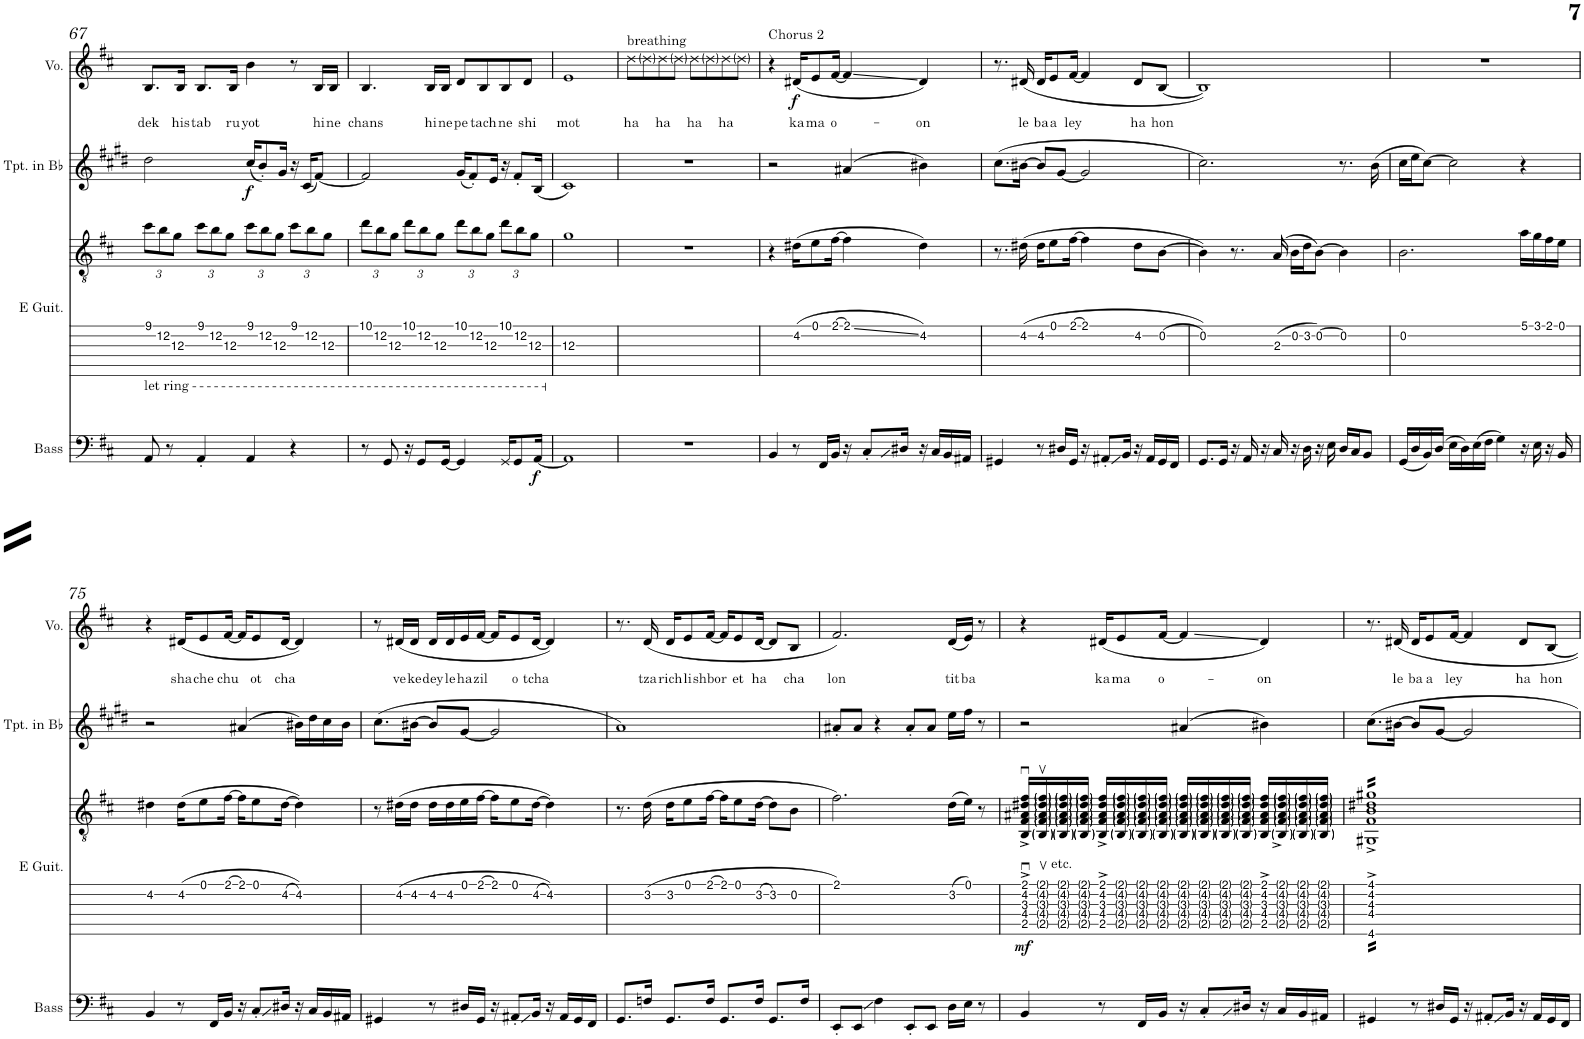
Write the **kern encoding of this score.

**kern	**dynam	**kern	**kern	**dynam	**kern	**dynam	**kern	**text	**dynam
*part4	*part4	*part3	*part3	*part3	*part2	*part2	*part1	*part1	*part1
*staff5	*staff5	*staff4	*staff3	*staff3/4	*staff2	*staff2	*staff1	*staff1	*staff1
*I"Acoustic Bass	*	*I"Electric Guitar	*	*	*I"Trumpet in Bb	*	*I"Voice	*	*
*I'Bass	*	*I'E Guit.	*	*	*I'Tpt. in Bb	*	*I'Vo.	*	*
!!LO:PB:g=z
*clefF4	*	*	*clefGv2	*	*clefG2	*	*clefG2	*	*
*Trd7c12	*	*	*	*	*Trd1c2	*	*	*	*
*k[f#c#]	*	*k[f#c#]	*k[f#c#]	*	*k[f#c#g#d#]	*	*k[f#c#]	*	*
*M4/4	*	*M4/4	*M4/4	*	*M4/4	*	*M4/4	*	*
*	*	*Xbrackettup	*Xbrackettup	*	*	*	*	*	*
=67	=67	=67	=67	=67	=67	=67	=67	=67	=67
!	!	!LO:TX:b:t=let ring	!	!	!	!	!	!	!
!	!	!	!	!	!	!	!	!LO:LY:b	!
8AA/	.	12cc#L	12cc#\L	.	2dd#\	.	8.B/L	dek	.
.	.	12b	12b\	.	.	.	.	.	.
8r	.	.	.	.	.	.	.	.	.
.	.	12gJ	12g\J	.	.	.	.	.	.
!	!	!	!	!	!	!	!	!LO:LY:b	!
.	.	.	.	.	.	.	16B/Jk	his	.
!	!	!	!	!	!	!	!	!LO:LY:b	!
4AA'/	.	12cc#L	12cc#\L	.	.	.	8.B/L	tab	.
.	.	12b	12b\	.	.	.	.	.	.
.	.	12gJ	12g\J	.	.	.	.	.	.
!	!	!	!	!	!	!	!	!LO:LY:b	!
.	.	.	.	.	.	.	16B/Jk	ru	.
!	!	!	!	!	!	!LO:DY:b	!	!LO:LY:b	!
4AA/	.	12cc#L	12cc#\L	.	(16cc#/KL	f	4b\	yot	.
.	.	.	.	.	8b'/)	.	.	.	.
.	.	12b	12b\	.	.	.	.	.	.
.	.	12gJ	12g\J	.	.	.	.	.	.
.	.	.	.	.	16g#/Jk	.	.	.	.
4r	.	12cc#L	12cc#\L	.	16r	.	8r	.	.
.	.	.	.	.	(16c#/KL	.	.	.	.
.	.	12b	12b\	.	.	.	.	.	.
!	!	!	!	!	!	!	!	!LO:LY:b	!
.	.	.	.	.	[8f#/J)	.	16B/LL	hi	.
.	.	12gJ	12g\J	.	.	.	.	.	.
!	!	!	!	!	!	!	!	!LO:LY:b	!
.	.	.	.	.	.	.	16B/JJ	ne	.
=68	=68	=68	=68	=68	=68	=68	=68	=68	=68
!	!	!	!	!	!	!	!	!LO:LY:b	!
8r	.	12ddL	12dd\L	.	2f#/]	.	4.B/	chans	.
.	.	12b	12b\	.	.	.	.	.	.
8GG/	.	.	.	.	.	.	.	.	.
.	.	12gJ	12g\J	.	.	.	.	.	.
16r	.	12ddL	12dd\L	.	.	.	.	.	.
8GG/L	.	.	.	.	.	.	.	.	.
.	.	12b	12b\	.	.	.	.	.	.
!	!	!	!	!	!	!	!	!LO:LY:b	!
.	.	.	.	.	.	.	16B/LL	hi	.
.	.	12gJ	12g\J	.	.	.	.	.	.
!	!	!	!	!	!	!	!	!LO:LY:b	!
[16GG/Jk	.	.	.	.	.	.	16B/JJ	ne	.
!	!	!	!	!	!	!	!	!LO:LY:b	!
4GG/]	.	12ddL	12dd\L	.	(16g#/KL	.	8d/L	pe	.
.	.	.	.	.	8f#'/)	.	.	.	.
.	.	12b	12b\	.	.	.	.	.	.
!	!	!	!	!	!	!	!	!LO:LY:b	!
.	.	.	.	.	.	.	8B/	tach	.
.	.	12gJ	12g\J	.	.	.	.	.	.
.	.	.	.	.	16e/Jk	.	.	.	.
!	!	!	!	!	!	!	!	!LO:LY:b	!
16GG/KL	.	12ddL	12dd\L	.	16r	.	8B/	ne	.
8GG/	.	.	.	.	8f#'/L	.	.	.	.
.	.	12b	12b\	.	.	.	.	.	.
!	!	!	!	!	!	!	!	!LO:LY:b	!
.	.	.	.	.	.	.	8d/J	shi	.
.	.	12gJ	12g\J	.	.	.	.	.	.
!	!LO:DY:b	!	!	!	!	!	!	!	!
[16AA/Jk	f	.	.	.	(16B/Jk	.	.	.	.
=69	=69	=69	=69	=69	=69	=69	=69	=69	=69
!	!	!	!	!	!	!	!	!LO:LY:b	!
1AA]	.	1g	1g	.	1c#)	.	1e	mot	.
=70	=70	=70	=70	=70	=70	=70	=70	=70	=70
!	!	!	!	!	!	!	!LO:TX:a:t=breathing	!	!
!	!	!	!	!	!	!	!	!LO:LY:b	!
1r	.	1r	1r	.	1r	.	8dd\L	ha	.
.	.	.	.	.	.	.	8dd\	.	.
!	!	!	!	!	!	!	!	!LO:LY:b	!
.	.	.	.	.	.	.	8dd\	ha	.
.	.	.	.	.	.	.	8dd\J	.	.
!	!	!	!	!	!	!	!	!LO:LY:b	!
.	.	.	.	.	.	.	8dd\L	ha	.
.	.	.	.	.	.	.	8dd\	.	.
!	!	!	!	!	!	!	!	!LO:LY:b	!
.	.	.	.	.	.	.	8dd\	ha	.
.	.	.	.	.	.	.	8dd\J	.	.
=71	=71	=71	=71	=71	=71	=71	=71	=71	=71
!	!	!	!	!	!	!	!LO:TX:a:t=Chorus 2	!	!
4BB/	.	4r	4r	.	2r	.	4r	.	.
!	!	!	!	!	!	!	!	!LO:LY:b	!LO:DY:b
8r	.	16d#XKL	(16d#X\KL	.	.	.	(16d#X/KL	ka	f
!	!	!	!	!	!	!	!	!LO:LY:b	!
.	.	8e	8e\	.	.	.	8e/	ma	.
16FF#/LL	.	.	.	.	.	.	.	.	.
!	!	!	!	!	!	!	!	!LO:LY:b	!
16BB/JJ	.	[16f#Jk	[16f#\Jk	.	.	.	[16f#/Jk	o-	.
16r	.	4f#]	4f#\]	.	(4a#X/	.	4f#/]	.	.
8C#'/L	.	.	.	.	.	.	.	.	.
16D#X/Jk	.	.	.	.	.	.	.	.	.
!	!	!	!	!	!	!	!	!LO:LY:b	!
16r	.	4d#	4d#\)	.	4b#X\)	.	4d#/)	-on	.
16C#/LL	.	.	.	.	.	.	.	.	.
16BB/	.	.	.	.	.	.	.	.	.
16AA#X/JJ	.	.	.	.	.	.	.	.	.
=72	=72	=72	=72	=72	=72	=72	=72	=72	=72
4GG#X/	.	8.r	8.r	.	(8.cc#\L	.	8.r	.	.
!	!	!	!	!	!	!	!	!LO:LY:b	!
.	.	16d#X	(16d#X\	.	[16b#X\Jk	.	(16d#X/	le	.
!	!	!	!	!	!	!	!	!LO:LY:b	!
8r	.	16d#KL	16d#\KL	.	8b#/L]	.	16d#/KL	ba	.
!	!	!	!	!	!	!	!	!LO:LY:b	!
.	.	8e	8e\	.	.	.	8e/	a	.
16D#X/LL	.	.	.	.	[8g#/J	.	.	.	.
!	!	!	!	!	!	!	!	!LO:LY:b	!
16GG#/JJ	.	[16f#Jk	[16f#\Jk	.	.	.	[16f#/Jk	ley	.
16r	.	4f#]	4f#\]	.	2g#/]	.	4f#/]	.	.
8AA#X'/L	.	.	.	.	.	.	.	.	.
16BB/Jk	.	.	.	.	.	.	.	.	.
!	!	!	!	!	!	!	!	!LO:LY:b	!
16r	.	8d#L	8d#\L	.	.	.	8d#/L	ha	.
16AA#/LL	.	.	.	.	.	.	.	.	.
!	!	!	!	!	!	!	!	!LO:LY:b	!
16GG#/	.	[8BJ	[8B\J	.	.	.	[8B/J	hon	.
16FF#/JJ	.	.	.	.	.	.	.	.	.
=73	=73	=73	=73	=73	=73	=73	=73	=73	=73
8.GG/L	.	4B]	4B\])	.	2.cc#\)	.	1B])	.	.
16GG/Jk	.	.	.	.	.	.	.	.	.
16r	.	8.r	8.r	.	.	.	.	.	.
16AA/	.	.	.	.	.	.	.	.	.
16r	.	.	.	.	.	.	.	.	.
16C#/	.	16A	(16A/	.	.	.	.	.	.
16r	.	16BLL	16B\LL	.	.	.	.	.	.
16D\	.	16dJ	16d\J	.	.	.	.	.	.
16r	.	[8BJ	[8B\J)	.	.	.	.	.	.
16E\	.	.	.	.	.	.	.	.	.
16D/LL	.	4B]	4B\]	.	8.r	.	.	.	.
16C#/J	.	.	.	.	.	.	.	.	.
8BB/J	.	.	.	.	.	.	.	.	.
.	.	.	.	.	(16b\	.	.	.	.
=74	=74	=74	=74	=74	=74	=74	=74	=74	=74
(16GG/LL	.	2.B	2.B\	.	16cc#\LL	.	1r	.	.
16D/	.	.	.	.	16ee\J	.	.	.	.
16BB/)	.	.	.	.	[8cc#\J)	.	.	.	.
(16D/JJ	.	.	.	.	.	.	.	.	.
16E\LL	.	.	.	.	2cc#\]	.	.	.	.
16D\)	.	.	.	.	.	.	.	.	.
(16E\	.	.	.	.	.	.	.	.	.
16F#\JJ	.	.	.	.	.	.	.	.	.
4G\)	.	.	.	.	.	.	.	.	.
16r	.	16aLL	16a\LL	.	4r	.	.	.	.
16E\	.	16gJ	16g\	.	.	.	.	.	.
16r	.	16f#L	16f#\	.	.	.	.	.	.
16BB/	.	16eJJ	16e\JJ	.	.	.	.	.	.
!!LO:LB:g=z
=75	=75	=75	=75	=75	=75	=75	=75	=75	=75
4BB/	.	4d#	4d#X\	.	2r	.	4r	.	.
!	!	!	!	!	!	!	!	!LO:LY:b	!
8r	.	16d#XKL	(16d#\KL	.	.	.	(16d#X/KL	sha	.
!	!	!	!	!	!	!	!	!LO:LY:b	!
.	.	8e	8e\	.	.	.	8e/	che	.
16FF#/LL	.	.	.	.	.	.	.	.	.
!	!	!	!	!	!	!	!	!LO:LY:b	!
16BB/JJ	.	[16f#Jk	[16f#\Jk	.	.	.	[16f#/Jk	chu	.
16r	.	16f#KL]	16f#\KL]	.	(4a#X/	.	16f#/KL]	.	.
!	!	!	!	!	!	!	!	!LO:LY:b	!
8C#'/L	.	8e	8e\	.	.	.	8e/	ot	.
!	!	!	!	!	!	!	!	!LO:LY:b	!
16D#X/Jk	.	[16d#Jk	[16d#\Jk	.	.	.	[16d#/Jk	cha	.
16r	.	4d#]	4d#\])	.	16b#X\LL)	.	4d#/])	.	.
16C#/LL	.	.	.	.	16dd#\	.	.	.	.
16BB/	.	.	.	.	16cc#\	.	.	.	.
16AA#X/JJ	.	.	.	.	16b#\JJ	.	.	.	.
=76	=76	=76	=76	=76	=76	=76	=76	=76	=76
4GG#X/	.	8r	8r	.	(8.cc#\L	.	8r	.	.
!	!	!	!	!	!	!	!	!LO:LY:b	!
.	.	16d#XLL	(16d#X\LL	.	.	.	(16d#X/LL	ve	.
!	!	!	!	!	!	!	!	!LO:LY:b	!
.	.	16d#JJ	16d#\JJ	.	[16b#X\Jk	.	16d#/JJ	ke	.
!	!	!	!	!	!	!	!	!LO:LY:b	!
8r	.	16d#LL	16d#\LL	.	8b#/L]	.	16d#/LL	dey	.
!	!	!	!	!	!	!	!	!LO:LY:b	!
.	.	16d#J	16d#\	.	.	.	16d#/	le	.
!	!	!	!	!	!	!	!	!LO:LY:b	!
16D#X/LL	.	16eL	16e\	.	[8g#/J	.	16e/	ha	.
!	!	!	!	!	!	!	!	!LO:LY:b	!
16GG#/JJ	.	[16f#JJ	[16f#\JJ	.	.	.	[16f#/JJ	zil	.
16r	.	16f#KL]	16f#\KL]	.	2g#/]	.	16f#/KL]	.	.
!	!	!	!	!	!	!	!	!LO:LY:b	!
8AA#X'/L	.	8e	8e\	.	.	.	8e/	o	.
!	!	!	!	!	!	!	!	!LO:LY:b	!
16BB/Jk	.	[16d#Jk	[16d#\Jk	.	.	.	[16d#/Jk	tcha	.
16r	.	4d#]	4d#\])	.	.	.	4d#/])	.	.
16AA#/LL	.	.	.	.	.	.	.	.	.
16GG#/	.	.	.	.	.	.	.	.	.
16FF#/JJ	.	.	.	.	.	.	.	.	.
=77	=77	=77	=77	=77	=77	=77	=77	=77	=77
8.GG/L	.	8.r	8.r	.	1a)	.	8.r	.	.
!	!	!	!	!	!	!	!	!LO:LY:b	!
16Fn/Jk	.	16d	(16d\	.	.	.	(16d/	tza	.
!	!	!	!	!	!	!	!	!LO:LY:b	!
8.GG/L	.	16dKL	16d\KL	.	.	.	16d/KL	rich	.
!	!	!	!	!	!	!	!	!LO:LY:b	!
.	.	8e	8e\	.	.	.	8e/	li	.
!	!	!	!	!	!	!	!	!LO:LY:b	!
16F/Jk	.	[16f#Jk	[16f#\Jk	.	.	.	[16f#/Jk	shbor	.
8.GG/L	.	16f#KL]	16f#\KL]	.	.	.	16f#/KL]	.	.
!	!	!	!	!	!	!	!	!LO:LY:b	!
.	.	8e	8e\	.	.	.	8e/	et	.
!	!	!	!	!	!	!	!	!LO:LY:b	!
16F/Jk	.	[16dJk	[16d\Jk	.	.	.	[16d/Jk	ha	.
8.GG/L	.	8dL]	8d\L]	.	.	.	8d/L]	.	.
!	!	!	!	!	!	!	!	!LO:LY:b	!
.	.	8BJ	8B\J	.	.	.	8B/J	cha	.
16F/Jk	.	.	.	.	.	.	.	.	.
=78	=78	=78	=78	=78	=78	=78	=78	=78	=78
!	!	!	!	!	!	!	!	!LO:LY:b	!
8EE'/L	.	2.f#	2.f#\)	.	8a#X'/L	.	2.f#/)	lon	.
8EE/J	.	.	.	.	8a#/J	.	.	.	.
4F#\	.	.	.	.	4r	.	.	.	.
8EE'/L	.	.	.	.	8a#'/L	.	.	.	.
8EE/J	.	.	.	.	8a#/J	.	.	.	.
!	!	!	!	!	!	!	!	!LO:LY:b	!
16D\LL	.	16dLL	(16d\LL	.	16ee\LL	.	(16d/LL	tit	.
!	!	!	!	!	!	!	!	!LO:LY:b	!
16E\JJ	.	16eJJ	16e\JJ)	.	16ff#\JJ	.	16e/JJ)	ba	.
8r	.	8r	8r	.	8r	.	8r	.	.
=79	=79	=79	=79	=79	=79	=79	=79	=79	=79
!	!	!	!	!LO:DY:b=2	!	!	!	!	!
4BB/	.	16BBu^\ 16F#u^\ 16A#u^\ 16d#u^\ 16f#u^\LL	16BB/u^ 16F#/u^ 16A#X/u^ 16d#X/u^ 16f#/u^LL	mf	2r	.	4r	.	.
.	.	16BBv\ 16F#v\ 16A#v\ 16d#v\ 16f#v\J	16BB/v 16F#/v 16A#/v 16d#/v 16f#/v	.	.	.	.	.	.
!	!	!LO:TX:a:t=etc.	!	!	!	!	!	!	!
.	.	16BB\ 16F#\ 16A#\ 16d#\ 16f#\L	16BB/ 16F#/ 16A#/ 16d#/ 16f#/	.	.	.	.	.	.
.	.	16BB\ 16F#\ 16A#\ 16d#\ 16f#\JJ	16BB/ 16F#/ 16A#/ 16d#/ 16f#/JJ	.	.	.	.	.	.
!	!	!	!	!	!	!	!	!LO:LY:b	!
8r	.	16BB^\ 16F#^\ 16A#^\ 16d#^\ 16f#^\LL	16BB/^ 16F#/^ 16A#/^ 16d#/^ 16f#/^LL	.	.	.	(16d#X/KL	ka	.
!	!	!	!	!	!	!	!	!LO:LY:b	!
.	.	16BB\ 16F#\ 16A#\ 16d#\ 16f#\J	16BB/ 16F#/ 16A#/ 16d#/ 16f#/	.	.	.	8e/	ma	.
16FF#/LL	.	16BB\ 16F#\ 16A#\ 16d#\ 16f#\L	16BB/ 16F#/ 16A#/ 16d#/ 16f#/	.	.	.	.	.	.
!	!	!	!	!	!	!	!	!LO:LY:b	!
16BB/JJ	.	16BB\ 16F#\ 16A#\ 16d#\ 16f#\JJ	16BB/ 16F#/ 16A#/ 16d#/ 16f#/JJ	.	.	.	[16f#/Jk	o-	.
16r	.	16BB\ 16F#\ 16A#\ 16d#\ 16f#\LL	16BB/ 16F#/ 16A#/ 16d#/ 16f#/LL	.	(4a#X/	.	4f#/]	.	.
8C#'/L	.	16BB\ 16F#\ 16A#\ 16d#\ 16f#\J	16BB/ 16F#/ 16A#/ 16d#/ 16f#/	.	.	.	.	.	.
.	.	16BB\ 16F#\ 16A#\ 16d#\ 16f#\L	16BB/ 16F#/ 16A#/ 16d#/ 16f#/	.	.	.	.	.	.
16D#X/Jk	.	16BB\ 16F#\ 16A#\ 16d#\ 16f#\JJ	16BB/ 16F#/ 16A#/ 16d#/ 16f#/JJ	.	.	.	.	.	.
!	!	!	!	!	!	!	!	!LO:LY:b	!
16r	.	16BB^\ 16F#^\ 16A#^\ 16d#^\ 16f#^\LL	16BB/^ 16F#/^ 16A#/^ 16d#/^ 16f#/^LL	.	4b#X\)	.	4d#/)	-on	.
16C#/LL	.	16BB\ 16F#\ 16A#\ 16d#\ 16f#\J	16BB/ 16F#/ 16A#/ 16d#/ 16f#/	.	.	.	.	.	.
16BB/	.	16BB\ 16F#\ 16A#\ 16d#\ 16f#\L	16BB/ 16F#/ 16A#/ 16d#/ 16f#/	.	.	.	.	.	.
16AA#X/JJ	.	16BB\ 16F#\ 16A#\ 16d#\ 16f#\JJ	16BB/ 16F#/ 16A#/ 16d#/ 16f#/JJ	.	.	.	.	.	.
=80	=80	=80	=80	=80	=80	=80	=80	=80	=80
*	*	*tremolo	*	*	*	*	*	*	*
*	*	*	*tremolo	*	*	*	*	*	*
4GG#X/	.	16GG#^ 16F#^ 16B^ 16d#^ 16g#^LL	16GG#X^ 16F#^ 16B^ 16d#X^ 16g#X^LL	.	8.cc#\L	.	8.r	.	.
.	.	16GG#^ 16F#^ 16B^ 16d#^ 16g#^	16GG#X^ 16F#^ 16B^ 16d#X^ 16g#X^	.	.	.	.	.	.
.	.	16GG#^ 16F#^ 16B^ 16d#^ 16g#^	16GG#X^ 16F#^ 16B^ 16d#X^ 16g#X^	.	.	.	.	.	.
!	!	!	!	!	!	!	!	!LO:LY:b	!
.	.	16GG#^ 16F#^ 16B^ 16d#^ 16g#^	16GG#X^ 16F#^ 16B^ 16d#X^ 16g#X^	.	[16b#X\Jk	.	16d#X/	le	.
!	!	!	!	!	!	!	!	!LO:LY:b	!
8r	.	16GG#^ 16F#^ 16B^ 16d#^ 16g#^	16GG#X^ 16F#^ 16B^ 16d#X^ 16g#X^	.	8b#/L]	.	16d#/KL	ba	.
!	!	!	!	!	!	!	!	!LO:LY:b	!
.	.	16GG#^ 16F#^ 16B^ 16d#^ 16g#^	16GG#X^ 16F#^ 16B^ 16d#X^ 16g#X^	.	.	.	8e/	a	.
16D#X/LL	.	16GG#^ 16F#^ 16B^ 16d#^ 16g#^	16GG#X^ 16F#^ 16B^ 16d#X^ 16g#X^	.	[8g#/J	.	.	.	.
!	!	!	!	!	!	!	!	!LO:LY:b	!
16GG#/JJ	.	16GG#^ 16F#^ 16B^ 16d#^ 16g#^	16GG#X^ 16F#^ 16B^ 16d#X^ 16g#X^	.	.	.	[16f#/Jk	ley	.
16r	.	16GG#^ 16F#^ 16B^ 16d#^ 16g#^	16GG#X^ 16F#^ 16B^ 16d#X^ 16g#X^	.	2g#/]	.	4f#/]	.	.
8AA#X'/L	.	16GG#^ 16F#^ 16B^ 16d#^ 16g#^	16GG#X^ 16F#^ 16B^ 16d#X^ 16g#X^	.	.	.	.	.	.
.	.	16GG#^ 16F#^ 16B^ 16d#^ 16g#^	16GG#X^ 16F#^ 16B^ 16d#X^ 16g#X^	.	.	.	.	.	.
16BB/Jk	.	16GG#^ 16F#^ 16B^ 16d#^ 16g#^	16GG#X^ 16F#^ 16B^ 16d#X^ 16g#X^	.	.	.	.	.	.
!	!	!	!	!	!	!	!	!LO:LY:b	!
16r	.	16GG#^ 16F#^ 16B^ 16d#^ 16g#^	16GG#X^ 16F#^ 16B^ 16d#X^ 16g#X^	.	.	.	8d#/L	ha	.
16AA#/LL	.	16GG#^ 16F#^ 16B^ 16d#^ 16g#^	16GG#X^ 16F#^ 16B^ 16d#X^ 16g#X^	.	.	.	.	.	.
!	!	!	!	!	!	!	!	!LO:LY:b	!
16GG#/	.	16GG#^ 16F#^ 16B^ 16d#^ 16g#^	16GG#X^ 16F#^ 16B^ 16d#X^ 16g#X^	.	.	.	[8B/J	hon	.
16FF#/JJ	.	16GG#^ 16F#^ 16B^ 16d#^ 16g#^JJ	16GG#X^ 16F#^ 16B^ 16d#X^ 16g#X^JJ	.	.	.	.	.	.
*	*	*	*Xtremolo	*	*	*	*	*	*
*	*	*Xtremolo	*	*	*	*	*	*	*
=	=	=	=	=	=	=	=	=	=
*-	*-	*-	*-	*-	*-	*-	*-	*-	*-
